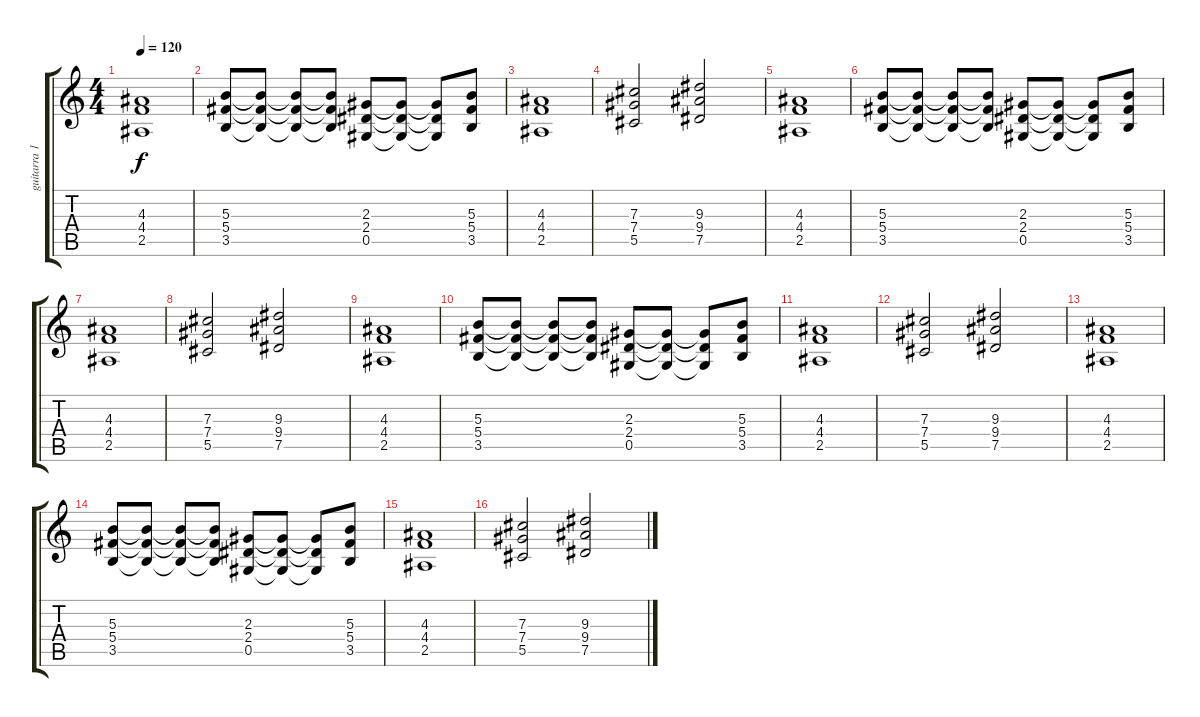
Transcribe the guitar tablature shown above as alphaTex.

\track ("guitarra 1" "guitarra 1") {instrument distortionguitar}
\staff {score tabs}
\tuning (Eb4 Bb3 Gb3 Db3 Ab2 Eb2) {hide}
\ts (4 4)
\tempo 120
\clef g2
\ks c
(4.3 4.4 2.5).1{dy f} |
(5.3 5.4 3.5).8 (5.3{t} 5.4{t} 3.5{t}).8 (5.3{t} 5.4{t} 3.5{t}).8 (5.3{t} 5.4{t} 3.5{t}).8 (2.3 2.4 0.5).8 (2.3{t} 2.4{t} 0.5{t}).8 (2.3{t} 2.4{t} 0.5{t}).8 (5.3 5.4 3.5).8 |
(4.3 4.4 2.5).1 |
(7.3 7.4 5.5).2 (9.3 9.4 7.5).2 |
(4.3 4.4 2.5).1 |
(5.3 5.4 3.5).8 (5.3{t} 5.4{t} 3.5{t}).8 (5.3{t} 5.4{t} 3.5{t}).8 (5.3{t} 5.4{t} 3.5{t}).8 (2.3 2.4 0.5).8 (2.3{t} 2.4{t} 0.5{t}).8 (2.3{t} 2.4{t} 0.5{t}).8 (5.3 5.4 3.5).8 |
(4.3 4.4 2.5).1 |
(7.3 7.4 5.5).2 (9.3 9.4 7.5).2 |
(4.3 4.4 2.5).1 |
(5.3 5.4 3.5).8 (5.3{t} 5.4{t} 3.5{t}).8 (5.3{t} 5.4{t} 3.5{t}).8 (5.3{t} 5.4{t} 3.5{t}).8 (2.3 2.4 0.5).8 (2.3{t} 2.4{t} 0.5{t}).8 (2.3{t} 2.4{t} 0.5{t}).8 (5.3 5.4 3.5).8 |
(4.3 4.4 2.5).1 |
(7.3 7.4 5.5).2 (9.3 9.4 7.5).2 |
(4.3 4.4 2.5).1 |
(5.3 5.4 3.5).8 (5.3{t} 5.4{t} 3.5{t}).8 (5.3{t} 5.4{t} 3.5{t}).8 (5.3{t} 5.4{t} 3.5{t}).8 (2.3 2.4 0.5).8 (2.3{t} 2.4{t} 0.5{t}).8 (2.3{t} 2.4{t} 0.5{t}).8 (5.3 5.4 3.5).8 |
(4.3 4.4 2.5).1 |
(7.3 7.4 5.5).2 (9.3 9.4 7.5).2
